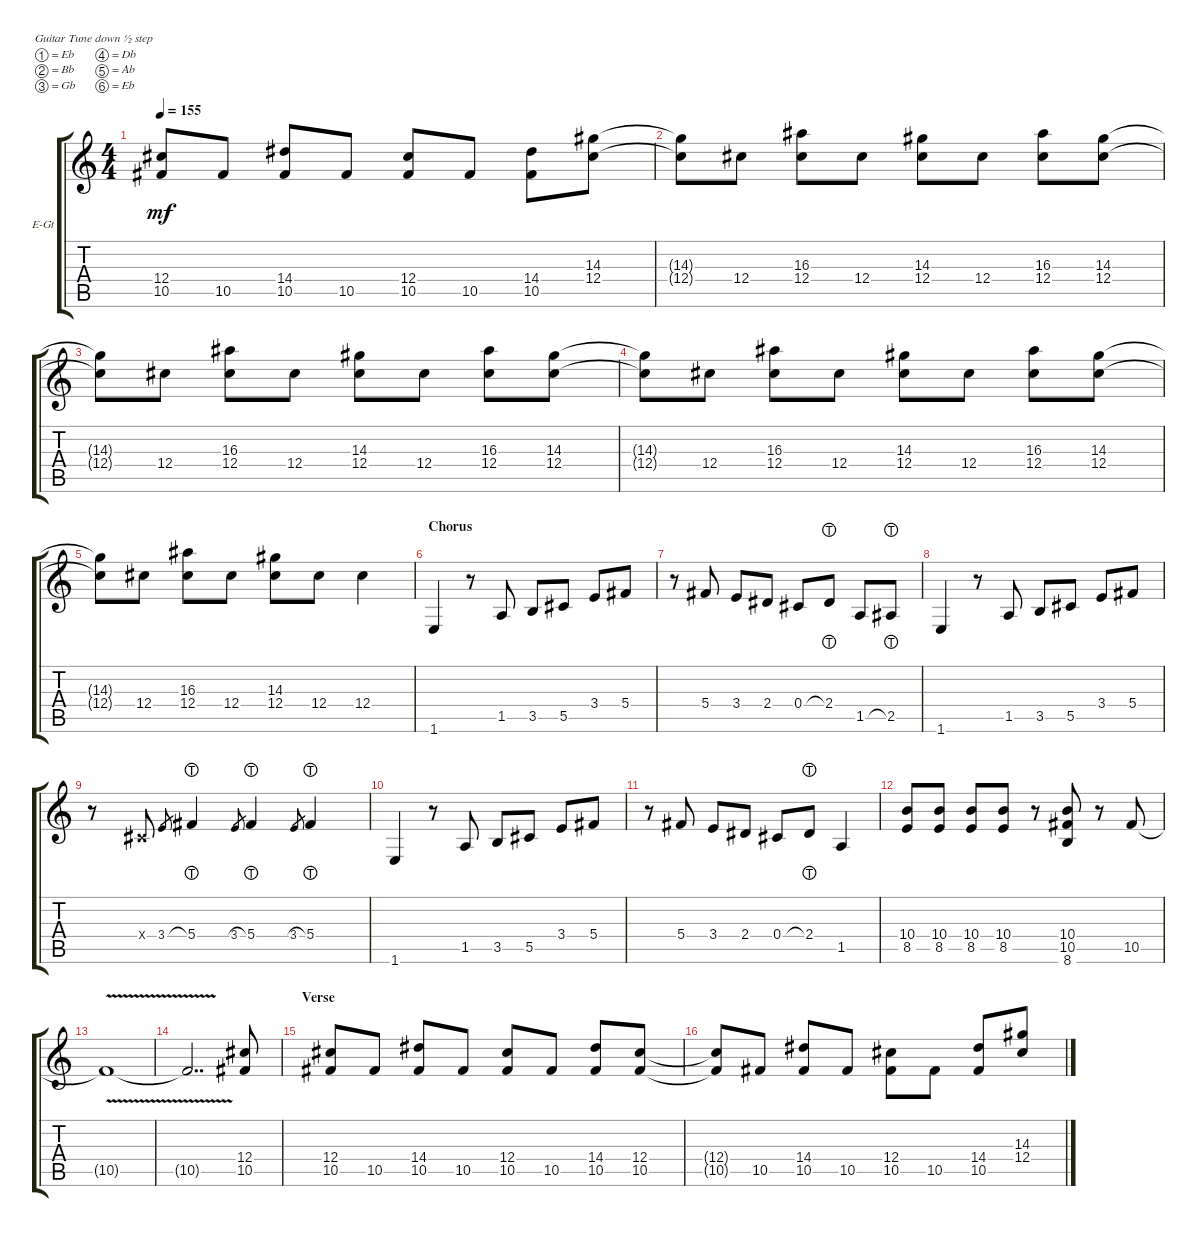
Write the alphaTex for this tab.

\defaultSystemsLayout 4
\bracketExtendMode groupsimilarinstruments
\firstSystemTrackNameOrientation horizontal
\otherSystemsTrackNameOrientation horizontal
\track ("ACE FREHLEY" "E-Gt") {instrument overdrivenguitar}
\staff {score tabs}
\tuning (Eb4 Bb3 Gb3 Db3 Ab2 Eb2)
\ts (4 4)
\tempo 155
\clef g2
\ks c
(10.5{t} 12.4{t}).8{dy mf} 10.5.8 (10.5 14.4).8 10.5.8 (10.5 12.4).8 10.5.8 (10.5 14.4).8 (12.4 14.3).8 |
(12.4{t} 14.3{t}).8 12.4.8 (12.4 16.3).8 12.4.8 (12.4 14.3).8 12.4.8 (12.4 16.3).8 (12.4 14.3).8 |
(12.4{t} 14.3{t}).8 12.4.8 (12.4 16.3).8 12.4.8 (12.4 14.3).8 12.4.8 (12.4 16.3).8 (12.4 14.3).8 |
(12.4{t} 14.3{t}).8 12.4.8 (12.4 16.3).8 12.4.8 (12.4 14.3).8 12.4.8 (12.4 16.3).8 (12.4 14.3).8 |
(12.4{t} 14.3{t}).8 12.4.8 (12.4 16.3).8 12.4.8 (12.4 14.3).8 12.4.8 12.4.4 |
\section ("" "Chorus")
1.6.4 r.8 1.5.8 3.5.8 5.5.8 3.4.8 5.4.8 |
r.8 5.4.8 3.4.8 2.4.8 0.4.8 2.4{lht}.8 1.5.8 2.5{lht}.8 |
1.6.4 r.8 1.5.8 3.5.8 5.5.8 3.4.8 5.4.8 |
r.8 0.4{x}.8 3.4.8{gr} 5.4{lht}.4 3.4.8{gr} 5.4{lht}.4 3.4.8{gr} 5.4{lht}.4 |
1.6.4 r.8 1.5.8 3.5.8 5.5.8 3.4.8 5.4.8 |
r.8 5.4.8 3.4.8 2.4.8 0.4.8 2.4{lht}.8 1.5.4 |
(10.4 8.5).8 (10.4 8.5).8 (10.4 8.5).8 (10.4 8.5).8 r.8 (10.4 10.5 8.6).8 r.8 10.5.8 |
10.5{v t}.1 |
10.5{v t}.2{dd} (10.5 12.4).8 |
\section ("" "Verse")
(10.5 12.4).8 10.5.8 (10.5 14.4).8 10.5.8 (10.5 12.4).8 10.5.8 (10.5 14.4).8 (10.5 12.4).8 |
(10.5{t} 12.4{t}).8 10.5.8 (10.5 14.4).8 10.5.8 (10.5 12.4).8 10.5.8 (10.5 14.4).8{beam invert} (12.4 14.3).8
